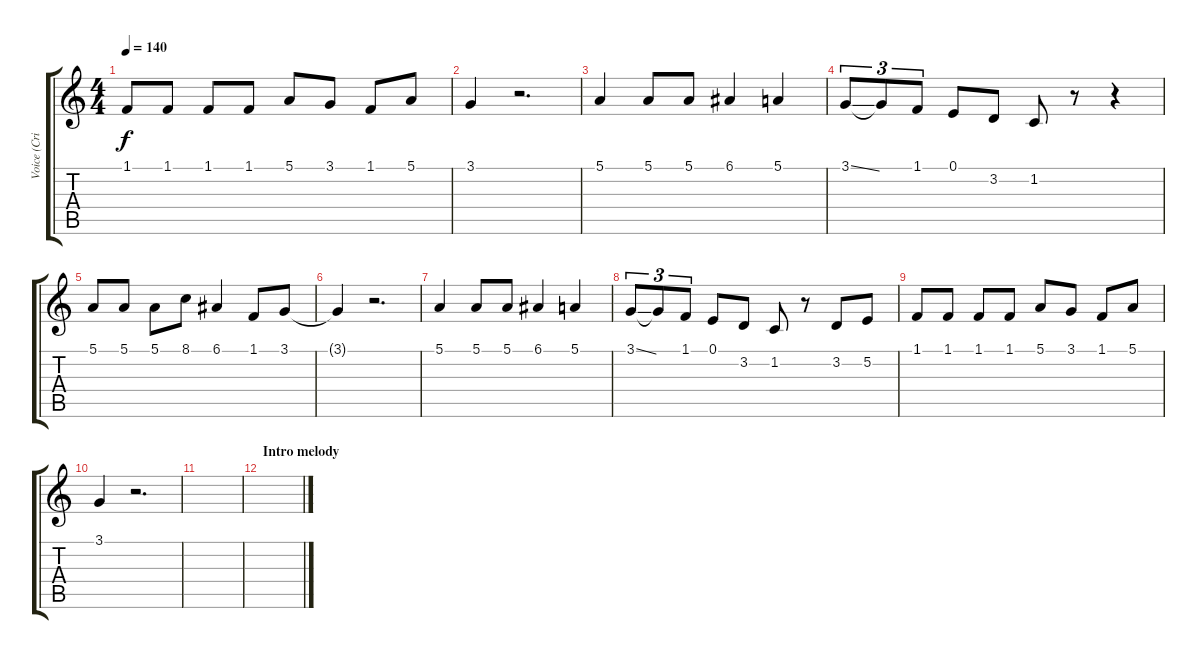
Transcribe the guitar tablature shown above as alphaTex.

\track ("Voice (Cristina D'Avena)" "Voice (Cri") {instrument lead1square}
\staff {score tabs}
\tuning (E4 B3 G3 D3 A2 E2) {hide}
\ts (4 4)
\tempo 140
\clef g2
\ks c
1.1.8{dy f} 1.1.8 1.1.8 1.1.8 5.1.8 3.1.8 1.1.8 5.1.8 |
3.1.4 r.2{d} |
5.1.4 5.1.8 5.1.8 6.1.4 5.1.4 |
3.1{ss}.8{tu (3 2)} 3.1{t}.8{tu (3 2)} 1.1.8{tu (3 2)} 0.1.8 3.2.8 1.2.8 r.8 r.4 |
5.1.8 5.1.8 5.1.8 8.1.8 6.1.4 1.1.8 3.1.8 |
3.1{t}.4 r.2{d} |
5.1.4 5.1.8 5.1.8 6.1.4 5.1.4 |
3.1{ss}.8{tu (3 2)} 3.1{t}.8{tu (3 2)} 1.1.8{tu (3 2)} 0.1.8 3.2.8 1.2.8 r.8 3.2.8 5.2.8 |
1.1.8 1.1.8 1.1.8 1.1.8 5.1.8 3.1.8 1.1.8 5.1.8 |
3.1.4 r.2{d} |
|
\section ("" "Intro melody")
